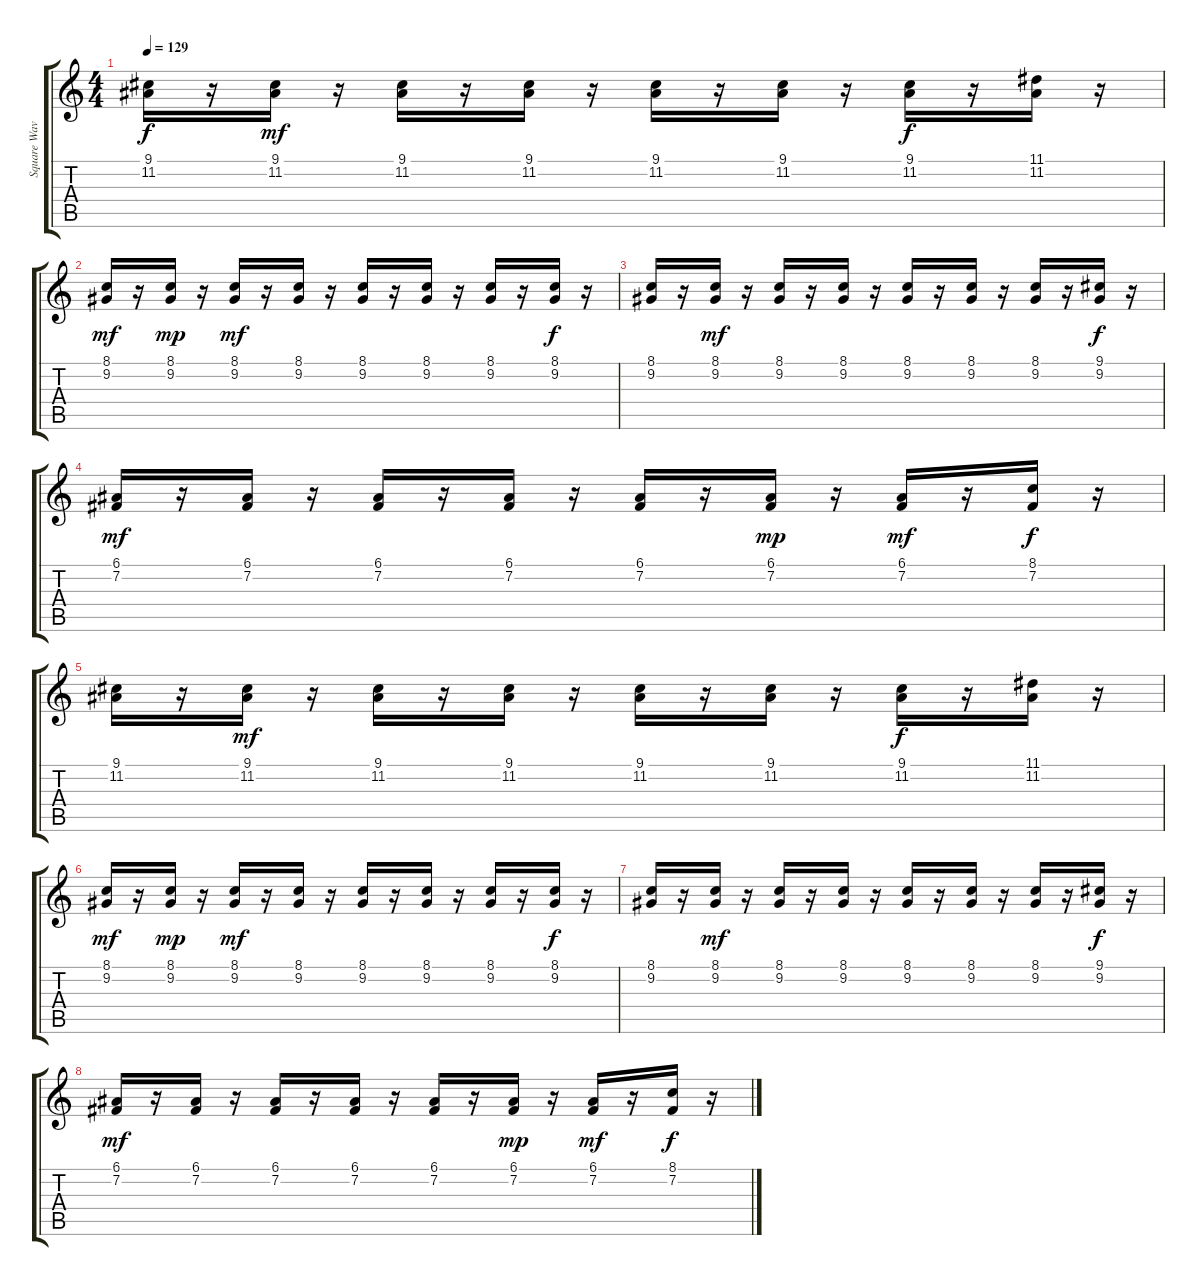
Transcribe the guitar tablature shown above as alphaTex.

\track ("Square Wav" "Square Wav") {instrument lead1square}
\staff {score tabs}
\tuning (E4 B3 G3 D3 A2 E2) {hide}
\ts (4 4)
\tempo 129
\clef g2
\ks c
(9.1 11.2).16{dy f} r.16 (9.1 11.2).16{dy mf} r.16 (9.1 11.2).16 r.16 (9.1 11.2).16 r.16 (9.1 11.2).16 r.16 (9.1 11.2).16 r.16 (9.1 11.2).16{dy f} r.16 (11.1 11.2).16 r.16 |
(8.1 9.2).16{dy mf} r.16 (8.1 9.2).16{dy mp} r.16 (8.1 9.2).16{dy mf} r.16 (8.1 9.2).16 r.16 (8.1 9.2).16 r.16 (8.1 9.2).16 r.16 (8.1 9.2).16 r.16 (8.1 9.2).16{dy f} r.16 |
(8.1 9.2).16 r.16 (8.1 9.2).16{dy mf} r.16 (8.1 9.2).16 r.16 (8.1 9.2).16 r.16 (8.1 9.2).16 r.16 (8.1 9.2).16 r.16 (8.1 9.2).16 r.16 (9.1 9.2).16{dy f} r.16 |
(6.1 7.2).16{dy mf} r.16 (6.1 7.2).16 r.16 (6.1 7.2).16 r.16 (6.1 7.2).16 r.16 (6.1 7.2).16 r.16 (6.1 7.2).16{dy mp} r.16 (6.1 7.2).16{dy mf} r.16 (8.1 7.2).16{dy f} r.16 |
(9.1 11.2).16 r.16 (9.1 11.2).16{dy mf} r.16 (9.1 11.2).16 r.16 (9.1 11.2).16 r.16 (9.1 11.2).16 r.16 (9.1 11.2).16 r.16 (9.1 11.2).16{dy f} r.16 (11.1 11.2).16 r.16 |
(8.1 9.2).16{dy mf} r.16 (8.1 9.2).16{dy mp} r.16 (8.1 9.2).16{dy mf} r.16 (8.1 9.2).16 r.16 (8.1 9.2).16 r.16 (8.1 9.2).16 r.16 (8.1 9.2).16 r.16 (8.1 9.2).16{dy f} r.16 |
(8.1 9.2).16 r.16 (8.1 9.2).16{dy mf} r.16 (8.1 9.2).16 r.16 (8.1 9.2).16 r.16 (8.1 9.2).16 r.16 (8.1 9.2).16 r.16 (8.1 9.2).16 r.16 (9.1 9.2).16{dy f} r.16 |
(6.1 7.2).16{dy mf} r.16 (6.1 7.2).16 r.16 (6.1 7.2).16 r.16 (6.1 7.2).16 r.16 (6.1 7.2).16 r.16 (6.1 7.2).16{dy mp} r.16 (6.1 7.2).16{dy mf} r.16 (8.1 7.2).16{dy f} r.16
